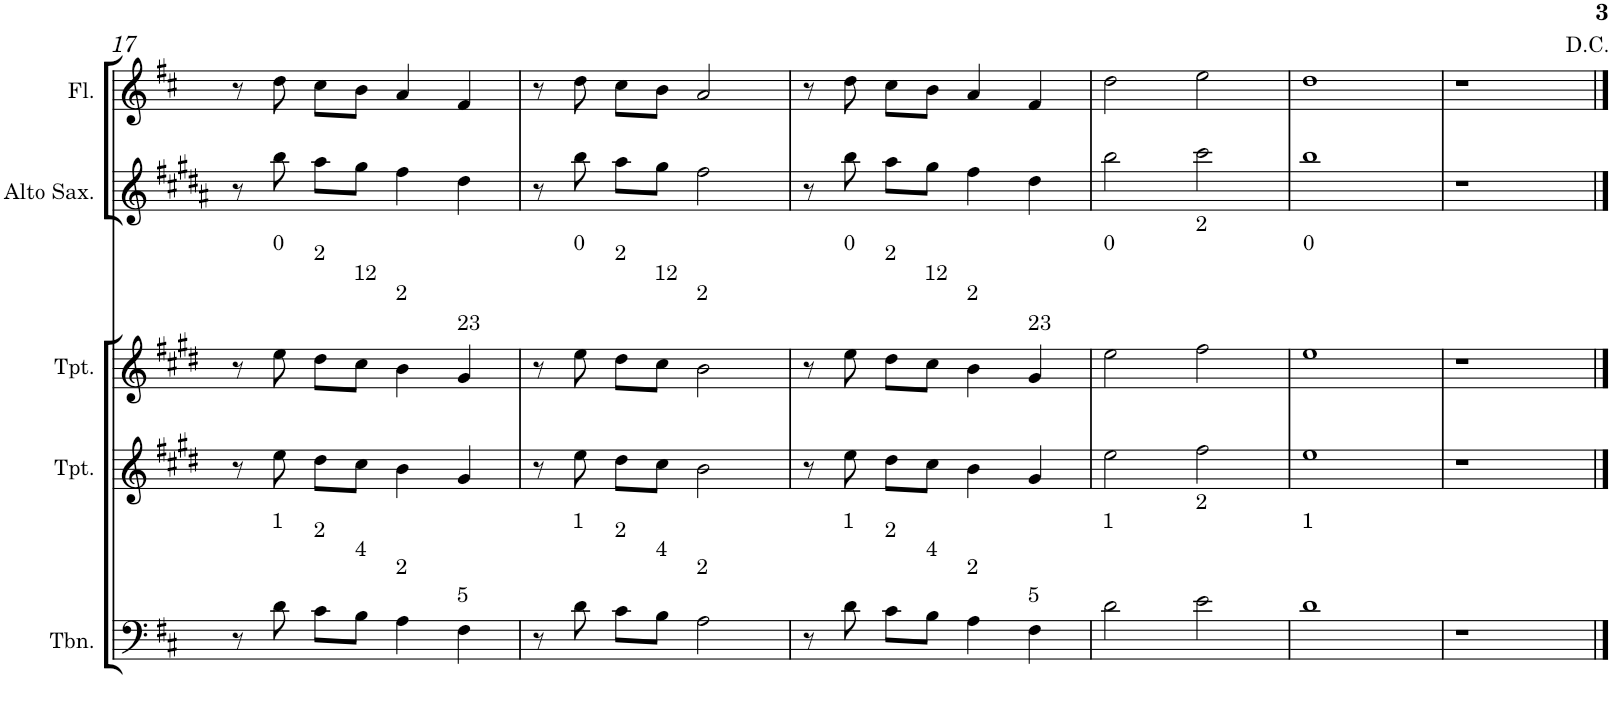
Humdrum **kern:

**kern	**kern	**kern	**kern	**kern
*part5	*part4	*part3	*part2	*part1
*staff5	*staff4	*staff3	*staff2	*staff1
*I"C clavF	*I"Bb	*I"Bb - Pirata	*I"Eb	*I"C clavG
!!LO:PB:g=z
*clefF4	*clefG2	*clefG2	*clefG2	*clefG2
*	*Trd1c2	*Trd1c2	*Trd5c9	*
*k[f#c#]	*k[f#c#g#d#]	*k[f#c#g#d#]	*k[f#c#g#d#a#]	*k[f#c#]
*D:	*E:	*E:	*B:	*D:
*M4/4	*M4/4	*M4/4	*M4/4	*M4/4
=17	=17	=17	=17	=17
8r	8r	8r	8r	8r
!	!	!LO:TX:a:t=0	!	!
!LO:TX:a:t=1	!	!	!	!
8d\	8ee\	8ee\	8bb\	8dd\
!	!	!LO:TX:a:t=2	!	!
!LO:TX:a:t=2	!	!	!	!
8c#\L	8dd#\L	8dd#\L	8aa#\L	8cc#\L
!	!	!LO:TX:a:t=12	!	!
!LO:TX:a:t=4	!	!	!	!
8B\J	8cc#\J	8cc#\J	8gg#\J	8b\J
!	!	!LO:TX:a:t=2	!	!
!LO:TX:a:t=2	!	!	!	!
4A\	4b\	4b\	4ff#\	4a/
!	!	!LO:TX:a:t=23	!	!
!LO:TX:a:t=5	!	!	!	!
4F#\	4g#/	4g#/	4dd#\	4f#/
=18	=18	=18	=18	=18
8r	8r	8r	8r	8r
!	!	!LO:TX:a:t=0	!	!
!LO:TX:a:t=1	!	!	!	!
8d\	8ee\	8ee\	8bb\	8dd\
!	!	!LO:TX:a:t=2	!	!
!LO:TX:a:t=2	!	!	!	!
8c#\L	8dd#\L	8dd#\L	8aa#\L	8cc#\L
!	!	!LO:TX:a:t=12	!	!
!LO:TX:a:t=4	!	!	!	!
8B\J	8cc#\J	8cc#\J	8gg#\J	8b\J
!	!	!LO:TX:a:t=2	!	!
!LO:TX:a:t=2	!	!	!	!
2A\	2b\	2b\	2ff#\	2a/
=19	=19	=19	=19	=19
8r	8r	8r	8r	8r
!	!	!LO:TX:a:t=0	!	!
!LO:TX:a:t=1	!	!	!	!
8d\	8ee\	8ee\	8bb\	8dd\
!	!	!LO:TX:a:t=2	!	!
!LO:TX:a:t=2	!	!	!	!
8c#\L	8dd#\L	8dd#\L	8aa#\L	8cc#\L
!	!	!LO:TX:a:t=12	!	!
!LO:TX:a:t=4	!	!	!	!
8B\J	8cc#\J	8cc#\J	8gg#\J	8b\J
!	!	!LO:TX:a:t=2	!	!
!LO:TX:a:t=2	!	!	!	!
4A\	4b\	4b\	4ff#\	4a/
!	!	!LO:TX:a:t=23	!	!
!LO:TX:a:t=5	!	!	!	!
4F#\	4g#/	4g#/	4dd#\	4f#/
=20	=20	=20	=20	=20
!	!	!LO:TX:a:t=0	!	!
!LO:TX:a:t=1	!	!	!	!
2d\	2ee\	2ee\	2bb\	2dd\
!	!	!LO:TX:a:t=2	!	!
!LO:TX:a:t=2	!	!	!	!
2e\	2ff#\	2ff#\	2ccc#\	2ee\
=21	=21	=21	=21	=21
!	!	!LO:TX:a:t=0	!	!
!LO:TX:a:t=1	!	!	!	!
1d	1ee	1ee	1bb	1dd
=22	=22	=22	=22	=22
1r	1r	1r	1r	1r
==	==	==	==	==
*-	*-	*-	*-	*-
